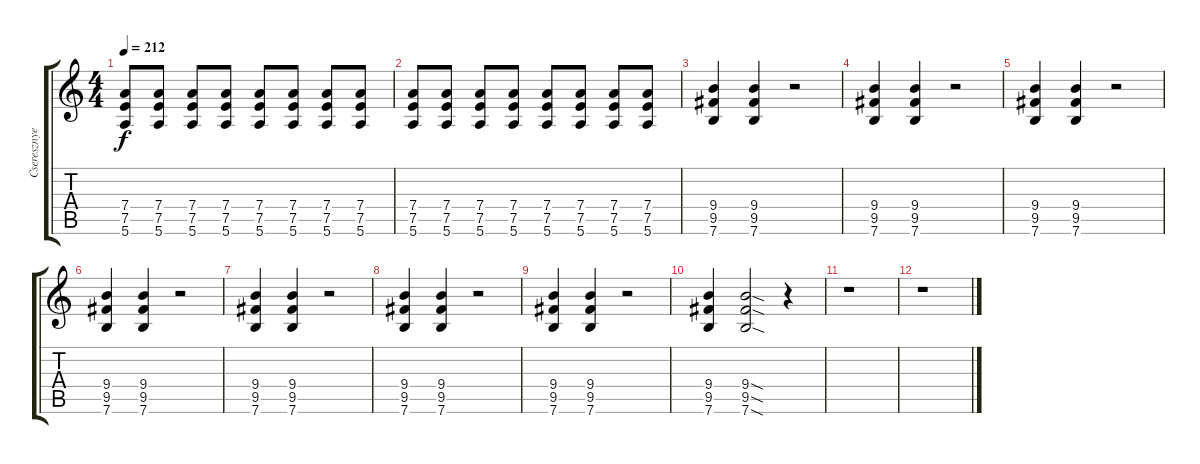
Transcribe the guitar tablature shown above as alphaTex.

\track ("Cseresznye ritmus" "Cseresznye") {instrument distortionguitar}
\staff {score tabs}
\tuning (E4 B3 G3 D3 A2 E2) {hide}
\ts (4 4)
\tempo 212
\clef g2
\ks c
(7.4 7.5 5.6).8{dy f} (7.4 7.5 5.6).8 (7.4 7.5 5.6).8 (7.4 7.5 5.6).8 (7.4 7.5 5.6).8 (7.4 7.5 5.6).8 (7.4 7.5 5.6).8 (7.4 7.5 5.6).8 |
(7.4 7.5 5.6).8 (7.4 7.5 5.6).8 (7.4 7.5 5.6).8 (7.4 7.5 5.6).8 (7.4 7.5 5.6).8 (7.4 7.5 5.6).8 (7.4 7.5 5.6).8 (7.4 7.5 5.6).8 |
(9.4 9.5 7.6).4 (9.4 9.5 7.6).4 r.2 |
(9.4 9.5 7.6).4 (9.4 9.5 7.6).4 r.2 |
(9.4 9.5 7.6).4 (9.4 9.5 7.6).4 r.2 |
(9.4 9.5 7.6).4 (9.4 9.5 7.6).4 r.2 |
(9.4 9.5 7.6).4 (9.4 9.5 7.6).4 r.2 |
(9.4 9.5 7.6).4 (9.4 9.5 7.6).4 r.2 |
(9.4 9.5 7.6).4 (9.4 9.5 7.6).4 r.2 |
(9.4 9.5 7.6).4 (9.4{sod} 9.5{sod} 7.6{sod}).2 r.4 |
r.1 |
r.1
